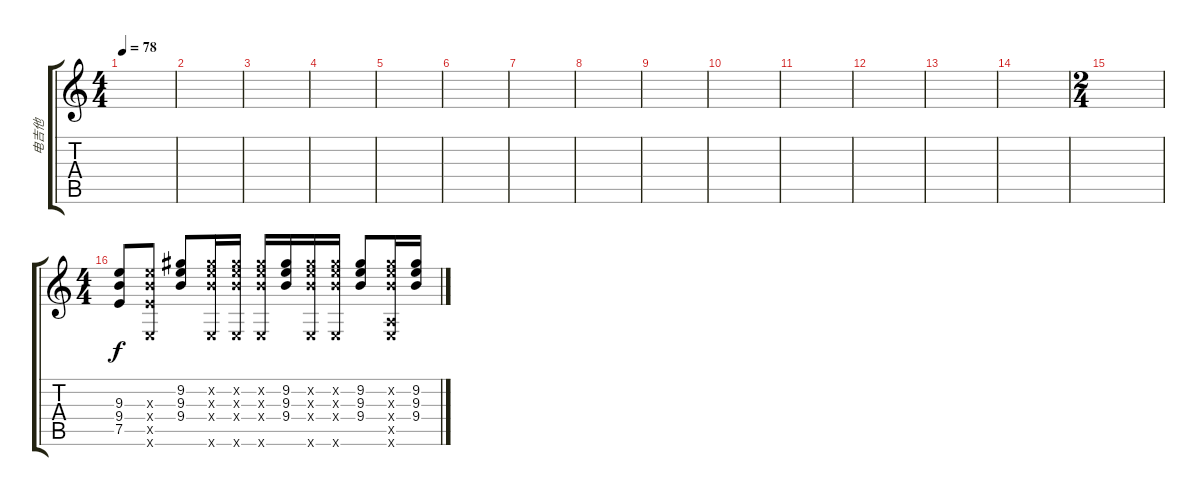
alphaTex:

\track ("电吉他" "电吉他") {instrument distortionguitar}
\staff {score tabs}
\tuning (E4 B3 G3 D3 A2 E2) {hide}
\ts (4 4)
\tempo 78
\clef g2
\ks c
|
|
|
|
|
|
|
|
|
|
|
|
|
|
\ts (2 4)
|
\ts (4 4)
(9.3 9.4 7.5).8 (9.3{x} 9.4{x} 7.5{x} 0.6{x}).8 (9.2 9.3 9.4).8 (9.2{x} 9.3{x} 9.4{x} 0.6{x}).16 (9.2{x} 9.3{x} 9.4{x} 0.6{x}).16 (9.2{x} 9.3{x} 9.4{x} 0.6{x}).16 (9.2 9.3 9.4).16 (9.2{x} 9.3{x} 9.4{x} 0.6{x}).16 (9.2{x} 9.3{x} 9.4{x} 0.6{x}).16 (9.2 9.3 9.4).8 (9.2{x} 9.3{x} 9.4{x} 0.5{x} 0.6{x}).16 (9.2 9.3 9.4).16
